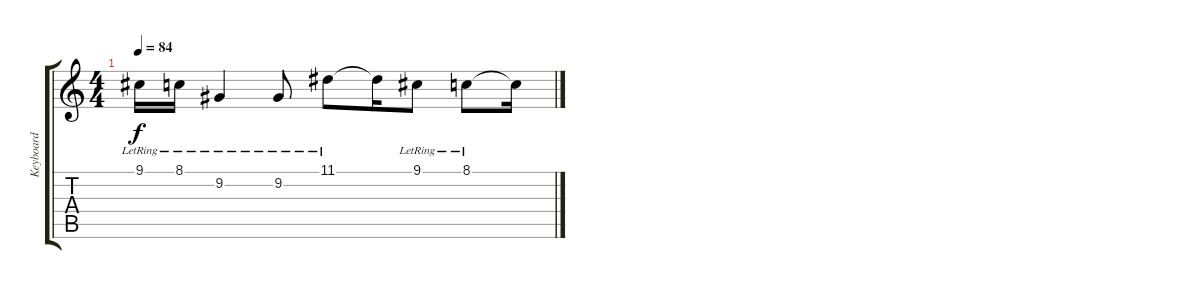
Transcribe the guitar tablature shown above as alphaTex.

\track ("Keyboard" "Keyboard") {instrument electricgrandpiano}
\staff {score tabs}
\tuning (E4 B3 G3 D3 A2 E2) {hide}
\ts (4 4)
\tempo 84
\clef g2
\ks c
9.1{lr}.16{dy f} 8.1{lr}.16 9.2{lr}.4 9.2{lr}.8 11.1{lr}.8 11.1{t}.16 9.1{lr}.8 8.1{lr}.8 8.1{t}.16
